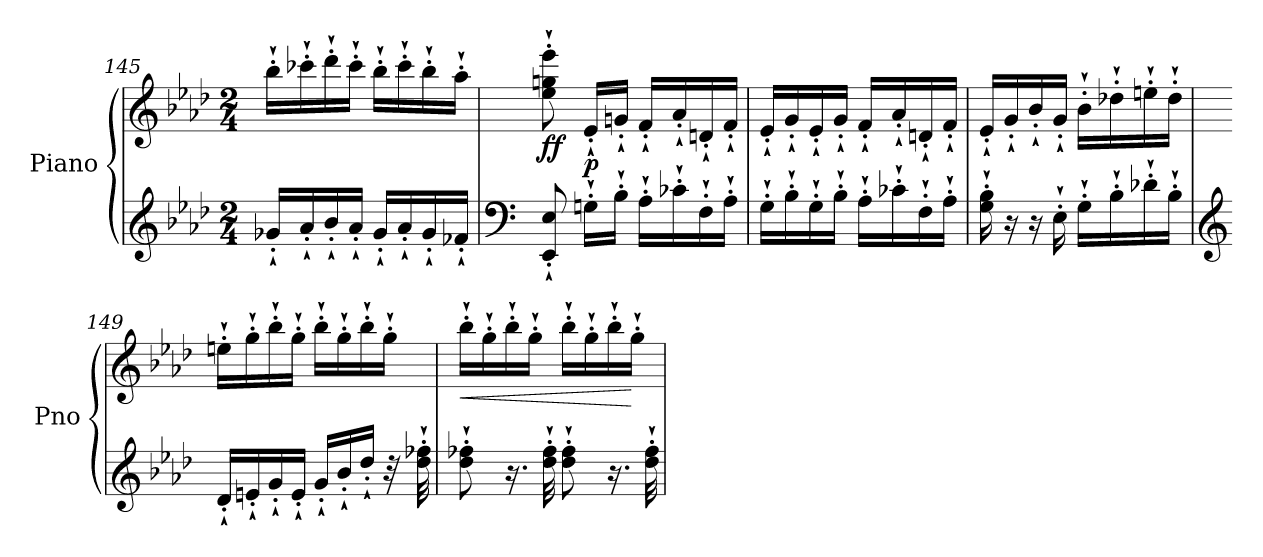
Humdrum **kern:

**kern	**kern	**dynam
*part1	*part1	*part1
*staff2	*staff1	*staff1/2
*I"Piano	*	*
*I'Pno	*	*
*clefG2	*clefG2	*
*k[b-e-a-d-]	*k[b-e-a-d-]	*
*M2/4	*M2/4	*
=145	=145	=145
16g-X'`/LL	16bb-'`\LL	.
16a-'`/	16ccc-X'`\	.
16b-'`/	16ddd-'`\	.
16a-'`/JJ	16ccc-'`\JJ	.
16g-'`/LL	16bb-'`\LL	.
16a-'`/	16ccc-'`\	.
16g-'`/	16bb-'`\	.
16f-X'`/JJ	16aa-'`\JJ	.
=146	=146	=146
*clefF4	*	*
!	!	!LO:DY:b
8EE-/'` 8E-/'`	8ee-\'` 8ggn\'` 8eee-\'`	ff
!	!	!LO:DY:b
16Gn'`\LL	16e-'`/LL	p
16B-'`\JJ	16gn'`/JJ	.
16A-'`\LL	16f'`/LL	.
16c-X'`\	16a-'`/	.
16F'`\	16dn'`/	.
16A-'`\JJ	16f'`/JJ	.
!!LO:LB:g=z
=147	=147	=147
16G'`\LL	16e-'`/LL	.
16B-'`\	16g'`/	.
16G'`\	16e-'`/	.
16B-'`\JJ	16g'`/JJ	.
16A-'`\LL	16f'`/LL	.
16c-X'`\	16a-'`/	.
16F'`\	16dn'`/	.
16A-'`\JJ	16f'`/JJ	.
!!LO:LB:g=z
=148	=148	=148
!	!	!LO:DY:b
16G\'` 16B-\'`	16e-'`/LL	other-dynamics
16r	16g'`/	.
16r	16b-'`/	.
16E-'`\	16g'`/JJ	.
16G'`\LL	16b-'`\LL	.
16B-'`\	16dd-X'`\	.
16d-X'`\	16een'`\	.
16B-'`\JJ	16dd-'`\JJ	.
=149	=149	=149
*clefG2	*	*
16d-'`/LL	16een'`\LL	.
16en'`/	16gg'`\	.
16g'`/	16bb-'`\	.
16e'`/JJ	16gg'`\JJ	.
16g'`/LL	16bb-'`\LL	.
16b-'`/	16gg'`\	.
16dd-'`/JJ	16bb-'`\	.
32r	16gg'`\JJ	.
32dd-\'` 32ff-X\'`	.	.
=150	=150	=150
!	!	!LO:HP:b
8dd-\'` 8ff-X\'`	16bb-'`\LL	<
.	16gg'`\	.
16.r	16bb-'`\	.
.	16gg'`\JJ	.
32dd-\'` 32ff-\'`	.	.
8dd-\'` 8ff-\'`	16bb-'`\LL	.
.	16gg'`\	.
16.r	16bb-'`\	.
.	16gg'`\JJ	[
32dd-\'` 32ff-\'`	.	.
=	=	=
*-	*-	*-
